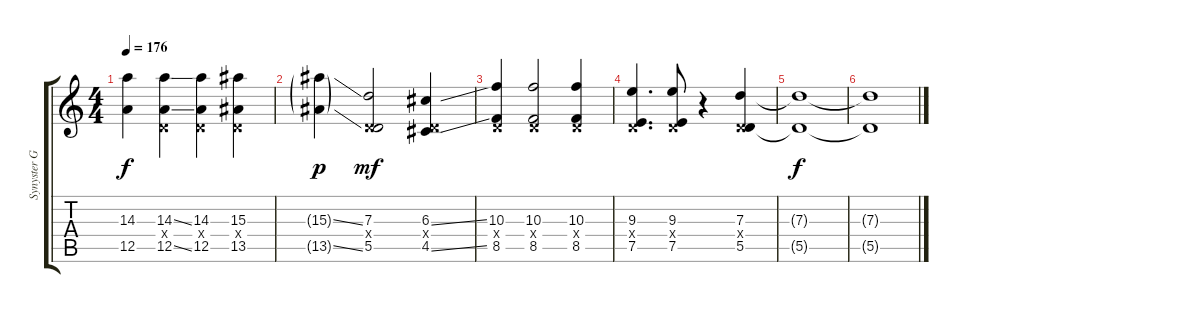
\track ("Synyster Gates" "Synyster G") {instrument distortionguitar}
\staff {score tabs}
\tuning (E4 B3 G3 D3 A2 D2) {hide}
\ts (4 4)
\tempo 176
\clef g2
\ks c
(14.3{t} 12.5{t}).4{dy f} (14.3{ss} 0.4{x} 12.5{ss}).4 (14.3 0.4{x} 12.5).4 (15.3 0.4{x} 13.5).4 |
(15.3{ss g} 13.5{ss g}).4{dy p} (7.3 0.4{x} 5.5).2{dy mf} (6.3{ss} 0.4{x} 4.5{ss}).4 |
(10.3 0.4{x} 8.5).4 (10.3 0.4{x} 8.5).2 (10.3 0.4{x} 8.5).4 |
(9.3 0.4{x} 7.5).4{d} (9.3 0.4{x} 7.5).8 r.4 (7.3 0.4{x} 5.5).4 |
(7.3{t} 5.5{t}).1{dy f} |
(7.3{t} 5.5{t}).1
